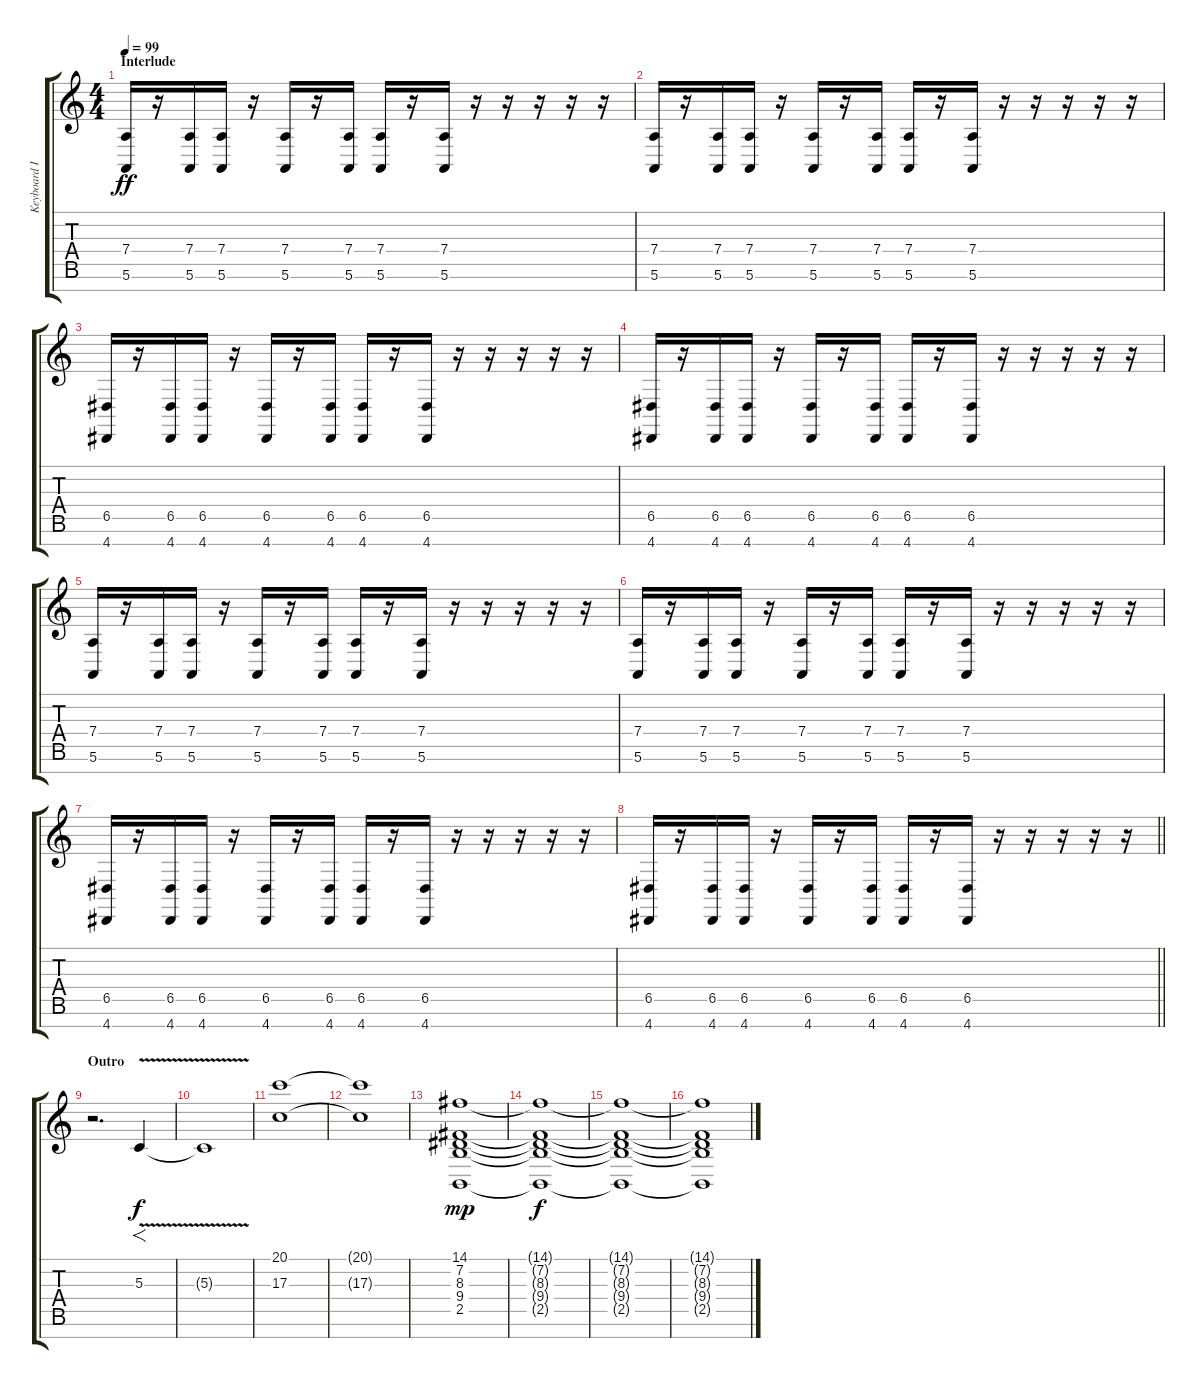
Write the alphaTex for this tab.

\track ("Keyboard III" "Keyboard I") {instrument stringensemble2}
\staff {score tabs}
\tuning (E4 B3 G3 D3 A2 E2 B1) {hide}
\ts (4 4)
\section ("" "Interlude")
\tempo 99
\clef g2
\ks c
(7.4 5.6).16{dy ff} r.16 (7.4 5.6).16 (7.4 5.6).16 r.16 (7.4 5.6).16 r.16 (7.4 5.6).16 (7.4 5.6).16 r.16 (7.4 5.6).16 r.16 r.16 r.16 r.16 r.16 |
(7.4 5.6).16 r.16 (7.4 5.6).16 (7.4 5.6).16 r.16 (7.4 5.6).16 r.16 (7.4 5.6).16 (7.4 5.6).16 r.16 (7.4 5.6).16 r.16 r.16 r.16 r.16 r.16 |
(6.5 4.7).16 r.16 (6.5 4.7).16 (6.5 4.7).16 r.16 (6.5 4.7).16 r.16 (6.5 4.7).16 (6.5 4.7).16 r.16 (6.5 4.7).16 r.16 r.16 r.16 r.16 r.16 |
(6.5 4.7).16 r.16 (6.5 4.7).16 (6.5 4.7).16 r.16 (6.5 4.7).16 r.16 (6.5 4.7).16 (6.5 4.7).16 r.16 (6.5 4.7).16 r.16 r.16 r.16 r.16 r.16 |
(7.4 5.6).16 r.16 (7.4 5.6).16 (7.4 5.6).16 r.16 (7.4 5.6).16 r.16 (7.4 5.6).16 (7.4 5.6).16 r.16 (7.4 5.6).16 r.16 r.16 r.16 r.16 r.16 |
(7.4 5.6).16 r.16 (7.4 5.6).16 (7.4 5.6).16 r.16 (7.4 5.6).16 r.16 (7.4 5.6).16 (7.4 5.6).16 r.16 (7.4 5.6).16 r.16 r.16 r.16 r.16 r.16 |
(6.5 4.7).16 r.16 (6.5 4.7).16 (6.5 4.7).16 r.16 (6.5 4.7).16 r.16 (6.5 4.7).16 (6.5 4.7).16 r.16 (6.5 4.7).16 r.16 r.16 r.16 r.16 r.16 |
\barLineRight lightlight
(6.5 4.7).16 r.16 (6.5 4.7).16 (6.5 4.7).16 r.16 (6.5 4.7).16 r.16 (6.5 4.7).16 (6.5 4.7).16 r.16 (6.5 4.7).16 r.16 r.16 r.16 r.16 r.16 |
\section ("" "Outro")
r.2{d} 5.3{v}.4{f dy f} |
5.3{t}.1 |
(20.1 17.3).1 |
(20.1{t} 17.3{t}).1 |
(14.1 7.2 8.3 9.4 2.5).1{dy mp} |
(14.1{t} 7.2{t} 8.3{t} 9.4{t} 2.5{t}).1{dy f} |
(14.1{t} 7.2{t} 8.3{t} 9.4{t} 2.5{t}).1 |
(14.1{t} 7.2{t} 8.3{t} 9.4{t} 2.5{t}).1
